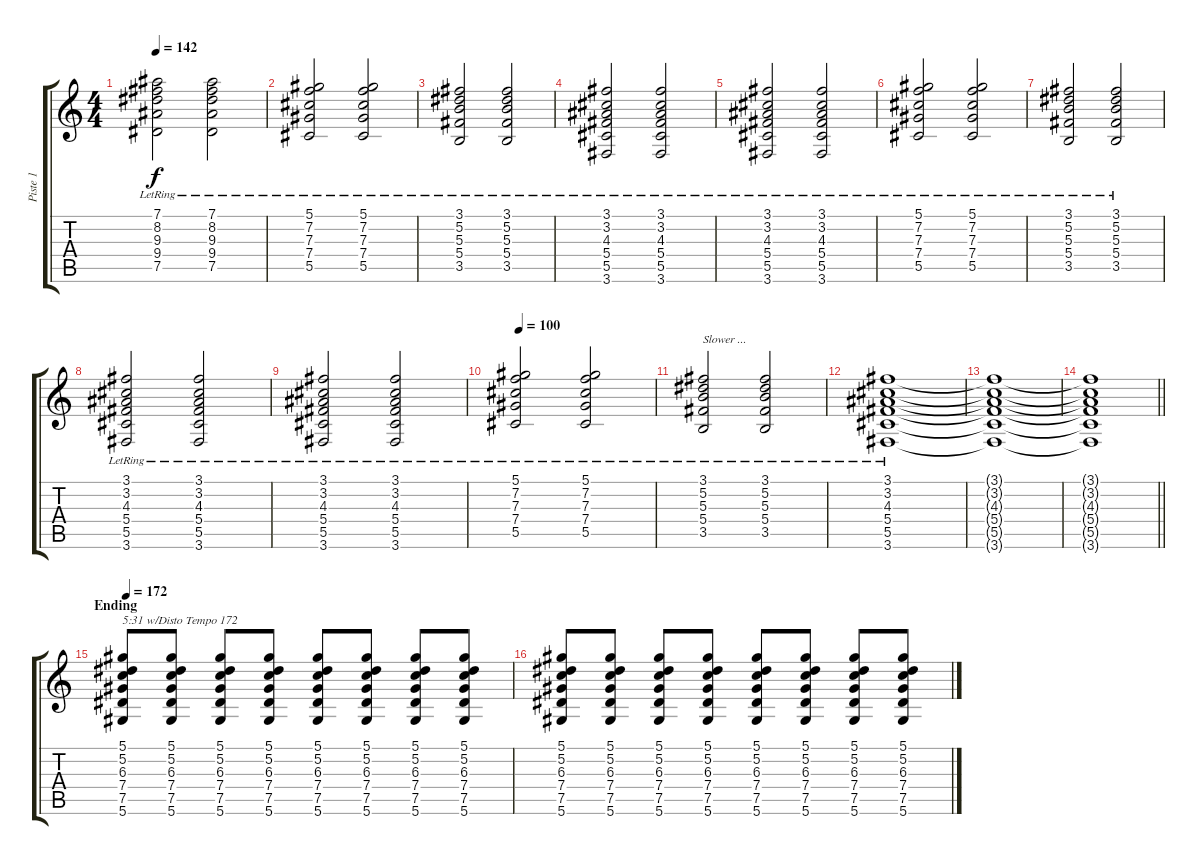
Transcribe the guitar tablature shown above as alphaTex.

\track ("Piste 1" "Piste 1") {instrument electricguitarclean}
\staff {score tabs}
\tuning (Eb4 Bb3 Gb3 Db3 Ab2 Eb2) {hide}
\ts (4 4)
\tempo 142
\clef g2
\ks c
(7.1{lr} 8.2{lr} 9.3{lr} 9.4{lr} 7.5{lr}).2{dy f} (7.1{lr} 8.2{lr} 9.3{lr} 9.4{lr} 7.5{lr}).2 |
(5.1{lr} 7.2{lr} 7.3{lr} 7.4{lr} 5.5{lr}).2 (5.1{lr} 7.2{lr} 7.3{lr} 7.4{lr} 5.5{lr}).2 |
(3.1{lr} 5.2{lr} 5.3{lr} 5.4{lr} 3.5{lr}).2 (3.1{lr} 5.2{lr} 5.3{lr} 5.4{lr} 3.5{lr}).2 |
(3.1{lr} 3.2{lr} 4.3{lr} 5.4{lr} 5.5{lr} 3.6{lr}).2 (3.1{lr} 3.2{lr} 4.3{lr} 5.4{lr} 5.5{lr} 3.6{lr}).2 |
(3.1{lr} 3.2{lr} 4.3{lr} 5.4{lr} 5.5{lr} 3.6{lr}).2 (3.1{lr} 3.2{lr} 4.3{lr} 5.4{lr} 5.5{lr} 3.6{lr}).2 |
(5.1{lr} 7.2{lr} 7.3{lr} 7.4{lr} 5.5{lr}).2 (5.1{lr} 7.2{lr} 7.3{lr} 7.4{lr} 5.5{lr}).2 |
(3.1{lr} 5.2{lr} 5.3{lr} 5.4{lr} 3.5{lr}).2 (3.1{lr} 5.2{lr} 5.3{lr} 5.4{lr} 3.5{lr}).2 |
(3.1{lr} 3.2{lr} 4.3{lr} 5.4{lr} 5.5{lr} 3.6{lr}).2 (3.1{lr} 3.2{lr} 4.3{lr} 5.4{lr} 5.5{lr} 3.6{lr}).2 |
(3.1{lr} 3.2{lr} 4.3{lr} 5.4{lr} 5.5{lr} 3.6{lr}).2 (3.1{lr} 3.2{lr} 4.3{lr} 5.4{lr} 5.5{lr} 3.6{lr}).2 |
\tempo 100
(5.1{lr} 7.2{lr} 7.3{lr} 7.4{lr} 5.5{lr}).2 (5.1{lr} 7.2{lr} 7.3{lr} 7.4{lr} 5.5{lr}).2 |
(3.1{lr} 5.2{lr} 5.3{lr} 5.4{lr} 3.5{lr}).2{txt "Slower ..."} (3.1{lr} 5.2{lr} 5.3{lr} 5.4{lr} 3.5{lr}).2 |
(3.1{lr} 3.2{lr} 4.3{lr} 5.4{lr} 5.5{lr} 3.6{lr}).1 |
(3.1{t} 3.2{t} 4.3{t} 5.4{t} 5.5{t} 3.6{t}).1 |
\barLineRight lightlight
(3.1{t} 3.2{t} 4.3{t} 5.4{t} 5.5{t} 3.6{t}).1 |
\section ("" "Ending")
\tempo 172
(5.1 5.2 6.3 7.4 7.5 5.6).8{txt "5:31 w/Disto Tempo 172" volume 11 instrument distortionguitar} (5.1 5.2 6.3 7.4 7.5 5.6).8 (5.1 5.2 6.3 7.4 7.5 5.6).8 (5.1 5.2 6.3 7.4 7.5 5.6).8 (5.1 5.2 6.3 7.4 7.5 5.6).8 (5.1 5.2 6.3 7.4 7.5 5.6).8 (5.1 5.2 6.3 7.4 7.5 5.6).8 (5.1 5.2 6.3 7.4 7.5 5.6).8 |
(5.1 5.2 6.3 7.4 7.5 5.6).8 (5.1 5.2 6.3 7.4 7.5 5.6).8 (5.1 5.2 6.3 7.4 7.5 5.6).8 (5.1 5.2 6.3 7.4 7.5 5.6).8 (5.1 5.2 6.3 7.4 7.5 5.6).8 (5.1 5.2 6.3 7.4 7.5 5.6).8 (5.1 5.2 6.3 7.4 7.5 5.6).8 (5.1 5.2 6.3 7.4 7.5 5.6).8
